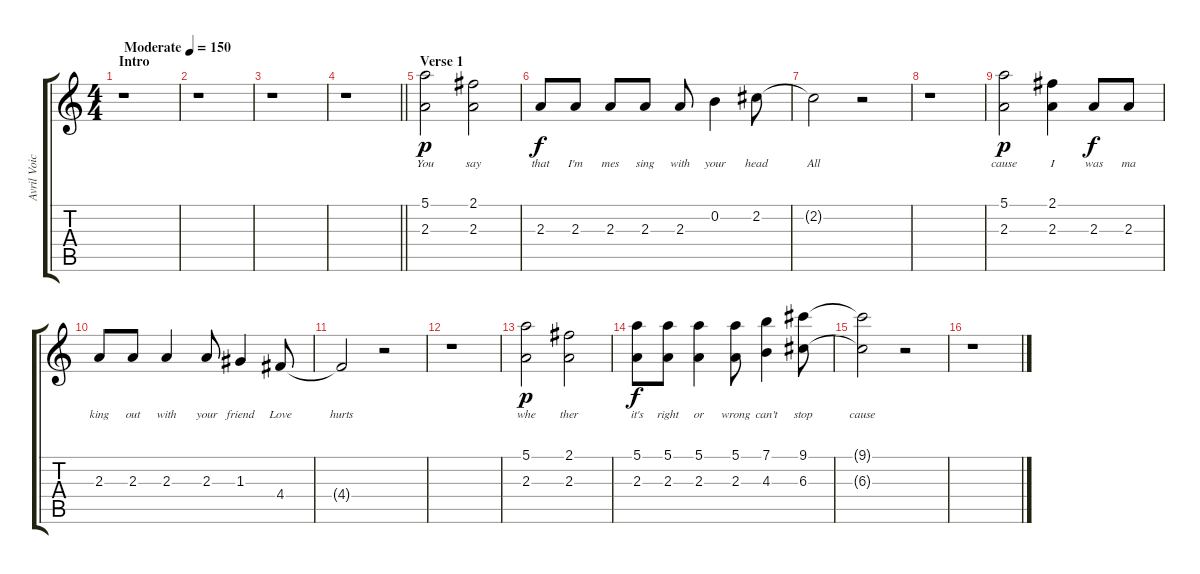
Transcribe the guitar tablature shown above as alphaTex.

\track ("Avril Voice" "Avril Voic") {instrument electricguitarjazz}
\staff {score tabs}
\tuning (E4 B3 G3 D3 A2 E2) {hide}
\ts (4 4)
\section ("" "Intro")
\tempo (150 "Moderate")
\clef g2
\ks c
r.1{dy p instrument electricguitarjazz} |
r.1 |
r.1 |
\barLineRight lightlight
r.1 |
\section ("" "Verse 1")
(5.1 2.3).2{lyrics (0 "You") lyrics (1 "") lyrics (2 "") lyrics (3 "") lyrics (4 "")} (2.1 2.3).2{lyrics (0 "say") lyrics (1 "") lyrics (2 "") lyrics (3 "") lyrics (4 "")} |
2.3.8{lyrics (0 "that") lyrics (1 "") lyrics (2 "") lyrics (3 "") lyrics (4 "") dy f} 2.3.8{lyrics (0 "I'm") lyrics (1 "") lyrics (2 "") lyrics (3 "") lyrics (4 "")} 2.3.8{lyrics (0 "mes") lyrics (1 "") lyrics (2 "") lyrics (3 "") lyrics (4 "")} 2.3.8{lyrics (0 "sing") lyrics (1 "") lyrics (2 "") lyrics (3 "") lyrics (4 "")} 2.3.8{lyrics (0 "with") lyrics (1 "") lyrics (2 "") lyrics (3 "") lyrics (4 "")} 0.2.4{lyrics (0 "your") lyrics (1 "") lyrics (2 "") lyrics (3 "") lyrics (4 "")} 2.2.8{lyrics (0 "head") lyrics (1 "") lyrics (2 "") lyrics (3 "") lyrics (4 "")} |
2.2{t}.2{lyrics (0 "All") lyrics (1 "") lyrics (2 "") lyrics (3 "") lyrics (4 "")} r.2 |
r.1 |
(5.1 2.3).2{lyrics (0 "cause") lyrics (1 "") lyrics (2 "") lyrics (3 "") lyrics (4 "") dy p} (2.1 2.3).4{lyrics (0 "I") lyrics (1 "") lyrics (2 "") lyrics (3 "") lyrics (4 "")} 2.3.8{lyrics (0 "was") lyrics (1 "") lyrics (2 "") lyrics (3 "") lyrics (4 "") dy f} 2.3.8{lyrics (0 "ma") lyrics (1 "") lyrics (2 "") lyrics (3 "") lyrics (4 "")} |
2.3.8{lyrics (0 "king") lyrics (1 "") lyrics (2 "") lyrics (3 "") lyrics (4 "")} 2.3.8{lyrics (0 "out") lyrics (1 "") lyrics (2 "") lyrics (3 "") lyrics (4 "")} 2.3.4{lyrics (0 "with") lyrics (1 "") lyrics (2 "") lyrics (3 "") lyrics (4 "")} 2.3.8{lyrics (0 "your") lyrics (1 "") lyrics (2 "") lyrics (3 "") lyrics (4 "")} 1.3.4{lyrics (0 "friend") lyrics (1 "") lyrics (2 "") lyrics (3 "") lyrics (4 "")} 4.4.8{lyrics (0 "Love") lyrics (1 "") lyrics (2 "") lyrics (3 "") lyrics (4 "")} |
4.4{t}.2{lyrics (0 "hurts") lyrics (1 "") lyrics (2 "") lyrics (3 "") lyrics (4 "")} r.2 |
r.1 |
(5.1 2.3).2{lyrics (0 "whe") lyrics (1 "") lyrics (2 "") lyrics (3 "") lyrics (4 "") dy p} (2.1 2.3).2{lyrics (0 "ther") lyrics (1 "") lyrics (2 "") lyrics (3 "") lyrics (4 "")} |
(5.1 2.3).8{lyrics (0 "it's") lyrics (1 "") lyrics (2 "") lyrics (3 "") lyrics (4 "") dy f} (5.1 2.3).8{lyrics (0 "right") lyrics (1 "") lyrics (2 "") lyrics (3 "") lyrics (4 "")} (5.1 2.3).4{lyrics (0 "or") lyrics (1 "") lyrics (2 "") lyrics (3 "") lyrics (4 "")} (5.1 2.3).8{lyrics (0 "wrong") lyrics (1 "") lyrics (2 "") lyrics (3 "") lyrics (4 "")} (7.1 4.3).4{lyrics (0 "can't") lyrics (1 "") lyrics (2 "") lyrics (3 "") lyrics (4 "")} (9.1 6.3).8{lyrics (0 "stop") lyrics (1 "") lyrics (2 "") lyrics (3 "") lyrics (4 "")} |
(9.1{t} 6.3{t}).2{lyrics (0 "cause") lyrics (1 "") lyrics (2 "") lyrics (3 "") lyrics (4 "")} r.2 |
r.1
